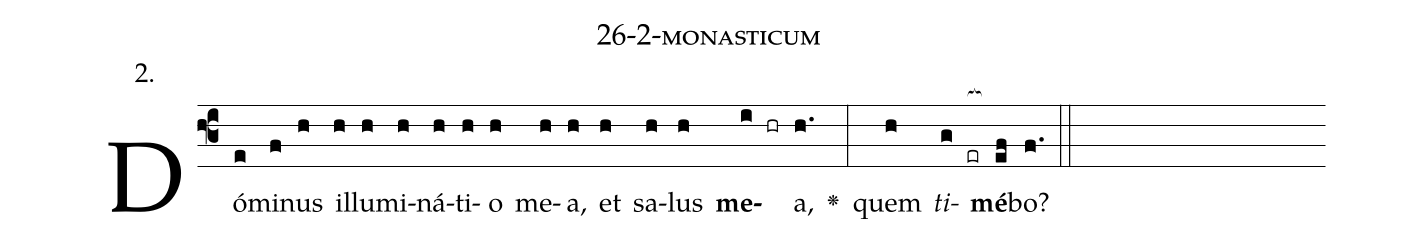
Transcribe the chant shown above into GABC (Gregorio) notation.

name: 26-2-monasticum;
annotation: 2.;
%%
(f3)Dó(e)mi(f)nus(h) il(h)lu(h)mi(h)ná(h)ti(h)o(h) me(h)a,(h) et(h) sa(h)lus(h) <b>me</b>(i hr)a,(h.) <v>\greheightstar</v>(:) quem(h) <i>ti</i>(g er[ocb:1{])<b>mé</b>(ef[ocb:0}])bo?(f.) (::)


%E(h) u(h) o(h) u(g) a(ef) e.(f.) (::)
